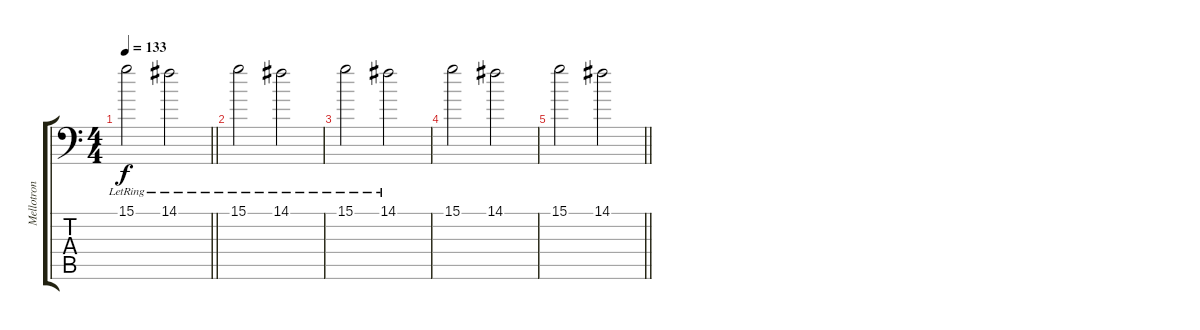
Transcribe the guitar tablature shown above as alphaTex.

\track ("Mellotron" "Mellotron") {instrument flute}
\staff {score tabs}
\tuning (E4 B3 G3 D3 A2 E1) {hide}
\ts (4 4)
\tempo 133
\clef f4
\barLineRight lightlight
\ks c
15.1{lr}.2{dy f} 14.1{lr}.2 |
\section ("" "")
15.1{lr}.2{volume 0} 14.1{lr}.2 |
15.1{lr}.2 14.1{lr}.2 |
15.1.2 14.1.2 |
\barLineRight lightlight
15.1.2 14.1.2
